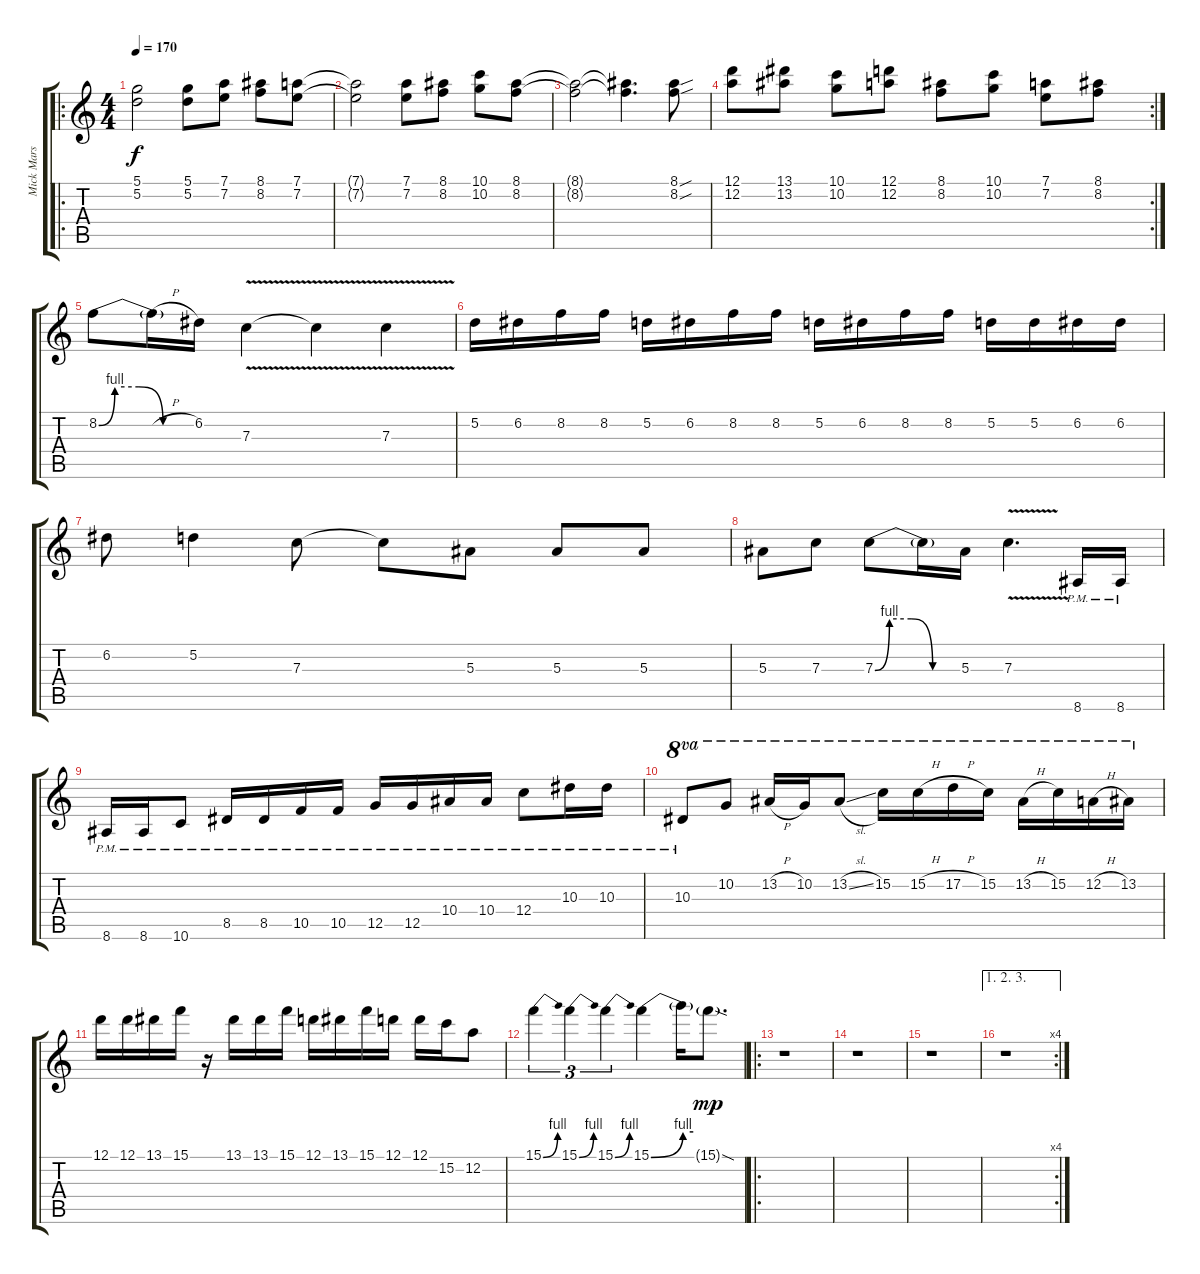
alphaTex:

\track ("Mick Mars" "Mick Mars") {instrument distortionguitar}
\staff {score tabs}
\tuning (D4 A3 F3 C3 G2 D2) {hide}
\ro
\ts (4 4)
\tempo 170
\clef g2
\ks c
(5.1 5.2).2{dy f} (5.1 5.2).8 (7.1 7.2).8 (8.1 8.2).8 (7.1 7.2).8 |
(7.1{t} 7.2{t}).2 (7.1 7.2).8 (8.1 8.2).8 (10.1 10.2).8 (8.1 8.2).8 |
(8.1{t} 8.2{t}).2 (8.1{t} 8.2{t}).4{d} (8.1{sou} 8.2{sou}).8 |
\rc 2
(12.1 12.2).8 (13.1 13.2).8 (10.1 10.2).8 (12.1 12.2).8 (8.1 8.2).8 (10.1 10.2).8 (7.1 7.2).8 (8.1 8.2).8 |
8.2{be (custom 0 0 10 4 25 4 40 0 60 0)}.8 8.2{h t}.16 6.2.16 7.3{v}.4 7.3{v t}.4 7.3{v}.4 |
5.2.16 6.2.16 8.2.16 8.2.16 5.2.16 6.2.16 8.2.16 8.2.16 5.2.16 6.2.16 8.2.16 8.2.16 5.2.16 5.2.16 6.2.16 6.2.16 |
6.2.8 5.2.4 7.3.8 7.3{t}.8 5.3.8 5.3.8 5.3.8 |
5.3.8 7.3.8 7.3{be (custom 0 0 10 4 25 4 40 0 60 0)}.8 7.3{t}.16 5.3.16 7.3{v}.4{d} 8.6{pm}.16 8.6{pm}.16 |
8.6{pm}.16 8.6{pm}.16 10.6{pm}.8 8.5{pm}.16 8.5{pm}.16 10.5{pm}.16 10.5{pm}.16 12.5{pm}.16 12.5{pm}.16 10.4{pm}.16 10.4{pm}.16 12.4{pm}.8 10.3{pm}.16 10.3{pm}.16 |
10.3{pm}.8{ot 8va} 10.2.8{ot 8va} 13.2{h}.16{ot 8va} 10.2.16{ot 8va} 13.2{sl}.8{ot 8va} 15.2.16{ot 8va} 15.2{h}.16{ot 8va} 17.2{h}.16{ot 8va} 15.2.16{ot 8va} 13.2{h}.16{ot 8va} 15.2.16{ot 8va} 12.2{h}.16{ot 8va} 13.2.16{ot 8va} |
12.1.16 12.1.16 13.1.16 15.1.16 r.16 13.1.16 13.1.16 15.1.16 12.1.16 13.1.16 15.1.16 12.1.16 12.1.16 15.2.16 12.2.8 |
15.1{be (bend 0 0 60 4)}.4{tu (3 2)} 15.1{be (bend 0 0 60 4)}.4{tu (3 2)} 15.1{be (bend 0 0 60 4)}.4{tu (3 2)} 15.1{be (bend 0 0 60 4)}.4 15.1{be (hold 0 4 60 4) t}.16 15.1{sod g}.8{d dy mp} |
\ro
r.1 |
r.1 |
r.1 |
\ae (1 2 3)
\rc 4
r.1
